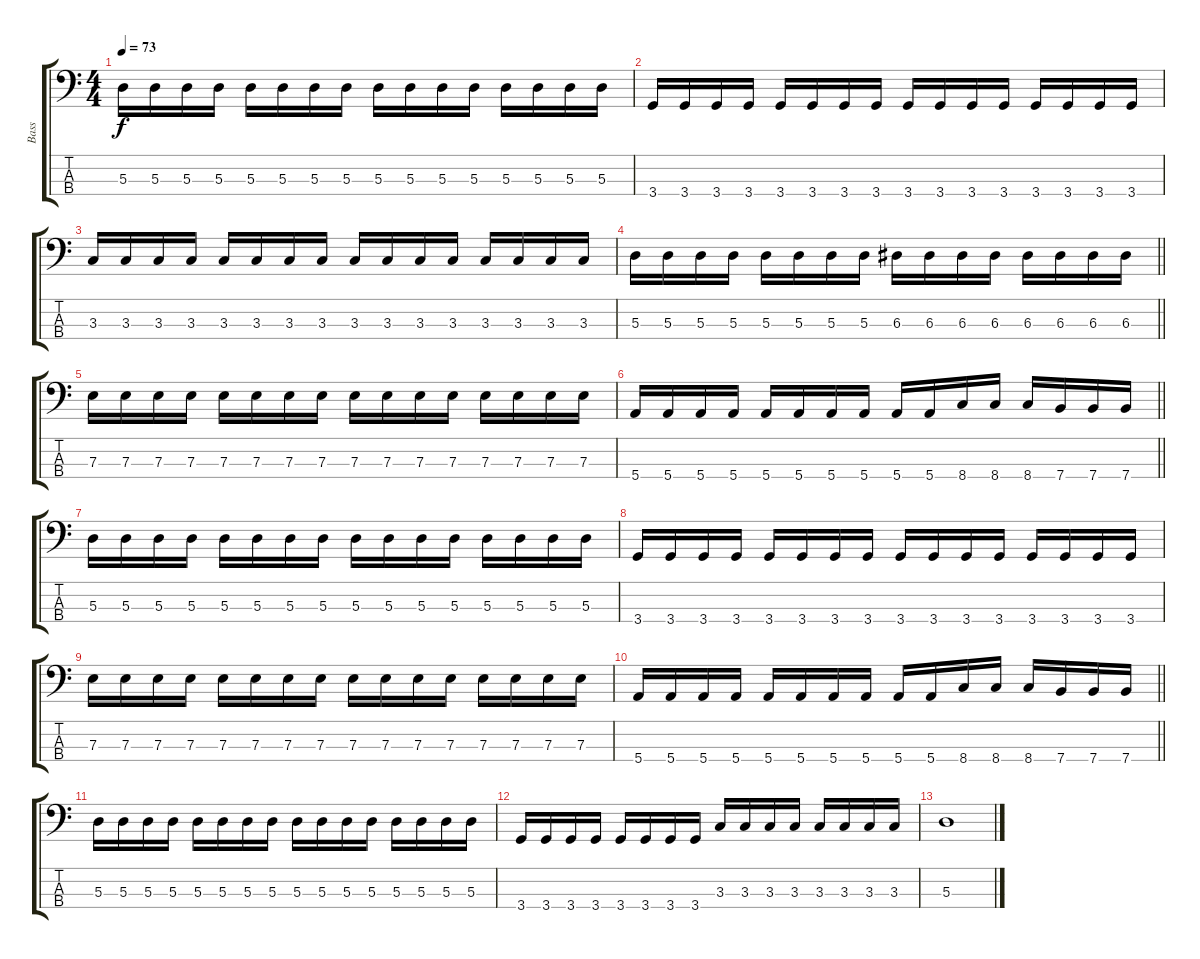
\track ("Bass" "Bass") {instrument electricbassfinger}
\staff {score tabs}
\tuning (G2 D2 A1 E1) {hide}
\ts (4 4)
\tempo 73
\clef f4
\ks c
5.3.16{dy f} 5.3.16 5.3.16 5.3.16 5.3.16 5.3.16 5.3.16 5.3.16 5.3.16 5.3.16 5.3.16 5.3.16 5.3.16 5.3.16 5.3.16 5.3.16 |
3.4.16 3.4.16 3.4.16 3.4.16 3.4.16 3.4.16 3.4.16 3.4.16 3.4.16 3.4.16 3.4.16 3.4.16 3.4.16 3.4.16 3.4.16 3.4.16 |
3.3.16 3.3.16 3.3.16 3.3.16 3.3.16 3.3.16 3.3.16 3.3.16 3.3.16 3.3.16 3.3.16 3.3.16 3.3.16 3.3.16 3.3.16 3.3.16 |
\barLineRight lightlight
5.3.16 5.3.16 5.3.16 5.3.16 5.3.16 5.3.16 5.3.16 5.3.16 6.3.16 6.3.16 6.3.16 6.3.16 6.3.16 6.3.16 6.3.16 6.3.16 |
7.3.16 7.3.16 7.3.16 7.3.16 7.3.16 7.3.16 7.3.16 7.3.16 7.3.16 7.3.16 7.3.16 7.3.16 7.3.16 7.3.16 7.3.16 7.3.16 |
\barLineRight lightlight
5.4.16 5.4.16 5.4.16 5.4.16 5.4.16 5.4.16 5.4.16 5.4.16 5.4.16 5.4.16 8.4.16 8.4.16 8.4.16 7.4.16 7.4.16 7.4.16 |
5.3.16 5.3.16 5.3.16 5.3.16 5.3.16 5.3.16 5.3.16 5.3.16 5.3.16 5.3.16 5.3.16 5.3.16 5.3.16 5.3.16 5.3.16 5.3.16 |
3.4.16 3.4.16 3.4.16 3.4.16 3.4.16 3.4.16 3.4.16 3.4.16 3.4.16 3.4.16 3.4.16 3.4.16 3.4.16 3.4.16 3.4.16 3.4.16 |
7.3.16 7.3.16 7.3.16 7.3.16 7.3.16 7.3.16 7.3.16 7.3.16 7.3.16 7.3.16 7.3.16 7.3.16 7.3.16 7.3.16 7.3.16 7.3.16 |
\barLineRight lightlight
5.4.16 5.4.16 5.4.16 5.4.16 5.4.16 5.4.16 5.4.16 5.4.16 5.4.16 5.4.16 8.4.16 8.4.16 8.4.16 7.4.16 7.4.16 7.4.16 |
5.3.16 5.3.16 5.3.16 5.3.16 5.3.16 5.3.16 5.3.16 5.3.16 5.3.16 5.3.16 5.3.16 5.3.16 5.3.16 5.3.16 5.3.16 5.3.16 |
3.4.16 3.4.16 3.4.16 3.4.16 3.4.16 3.4.16 3.4.16 3.4.16 3.3.16 3.3.16 3.3.16 3.3.16 3.3.16 3.3.16 3.3.16 3.3.16 |
5.3.1
